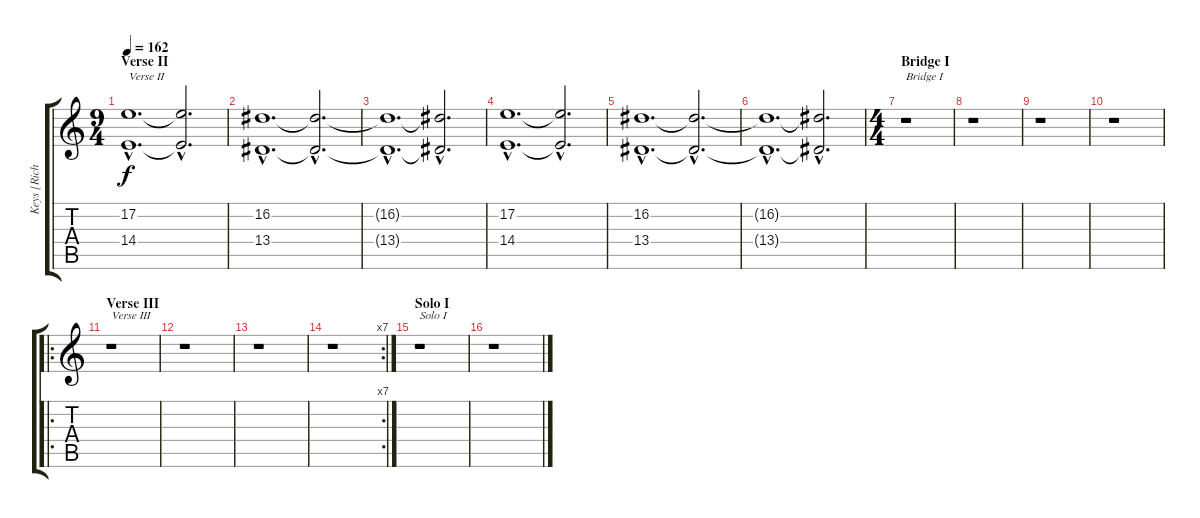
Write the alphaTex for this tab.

\track ("Keys [Richard Barbieri]" "Keys [Rich") {instrument pad3polysynth}
\staff {score tabs}
\tuning (E4 B3 G3 D3 A2 E2) {hide}
\ts (9 4)
\section ("" "Verse II")
\tempo 162
\clef g2
\ks c
(17.2{hac} 14.4{hac}).1{d txt "Verse II" dy f} (17.2{hac t} 14.4{hac t}).2{d} |
(16.2{hac} 13.4{hac}).1{d} (16.2{hac t} 13.4{hac t}).2{d} |
(16.2{hac t} 13.4{hac t}).1{d} (16.2{hac t} 13.4{hac t}).2{d} |
(17.2{hac} 14.4{hac}).1{d} (17.2{hac t} 14.4{hac t}).2{d} |
(16.2{hac} 13.4{hac}).1{d} (16.2{hac t} 13.4{hac t}).2{d} |
(16.2{hac t} 13.4{hac t}).1{d} (16.2{hac t} 13.4{hac t}).2{d} |
\ts (4 4)
\section ("" "Bridge I")
r.1{txt "Bridge I"} |
r.1 |
r.1 |
r.1 |
\ro
\section ("" "Verse III")
r.1{txt "Verse III"} |
r.1 |
r.1 |
\rc 7
r.1 |
\section ("" "Solo I")
r.1{txt "Solo I"} |
r.1
